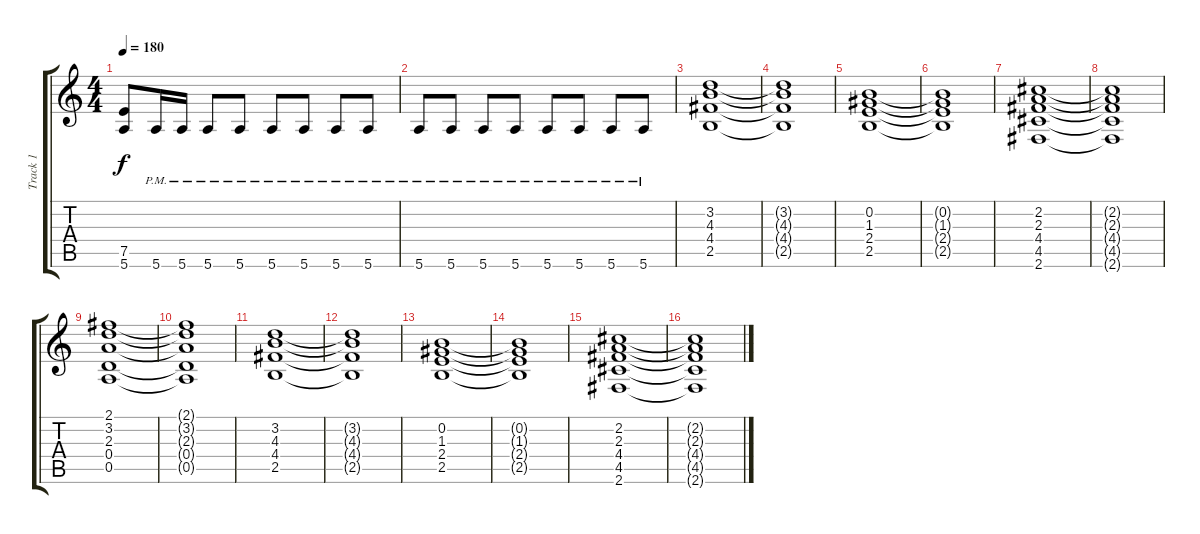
\track ("Track 1" "Track 1") {instrument distortionguitar}
\staff {score tabs}
\tuning (E4 B3 G3 D3 A2 E2) {hide}
\ts (4 4)
\tempo 180
\clef g2
\ks c
(7.5{t} 5.6{t}).8{dy f} 5.6{pm}.16 5.6{pm}.16 5.6{pm}.8 5.6{pm}.8 5.6{pm}.8 5.6{pm}.8 5.6{pm}.8 5.6{pm}.8 |
5.6{pm}.8 5.6{pm}.8 5.6{pm}.8 5.6{pm}.8 5.6{pm}.8 5.6{pm}.8 5.6{pm}.8 5.6{pm}.8 |
(3.2 4.3 4.4 2.5).1 |
(3.2{t} 4.3{t} 4.4{t} 2.5{t}).1 |
(0.2 1.3 2.4 2.5).1 |
(0.2{t} 1.3{t} 2.4{t} 2.5{t}).1 |
(2.2 2.3 4.4 4.5 2.6).1 |
(2.2{t} 2.3{t} 4.4{t} 4.5{t} 2.6{t}).1 |
(2.1 3.2 2.3 0.4 0.5).1 |
(2.1{t} 3.2{t} 2.3{t} 0.4{t} 0.5{t}).1 |
(3.2 4.3 4.4 2.5).1 |
(3.2{t} 4.3{t} 4.4{t} 2.5{t}).1 |
(0.2 1.3 2.4 2.5).1 |
(0.2{t} 1.3{t} 2.4{t} 2.5{t}).1 |
(2.2 2.3 4.4 4.5 2.6).1 |
(2.2{t} 2.3{t} 4.4{t} 4.5{t} 2.6{t}).1
